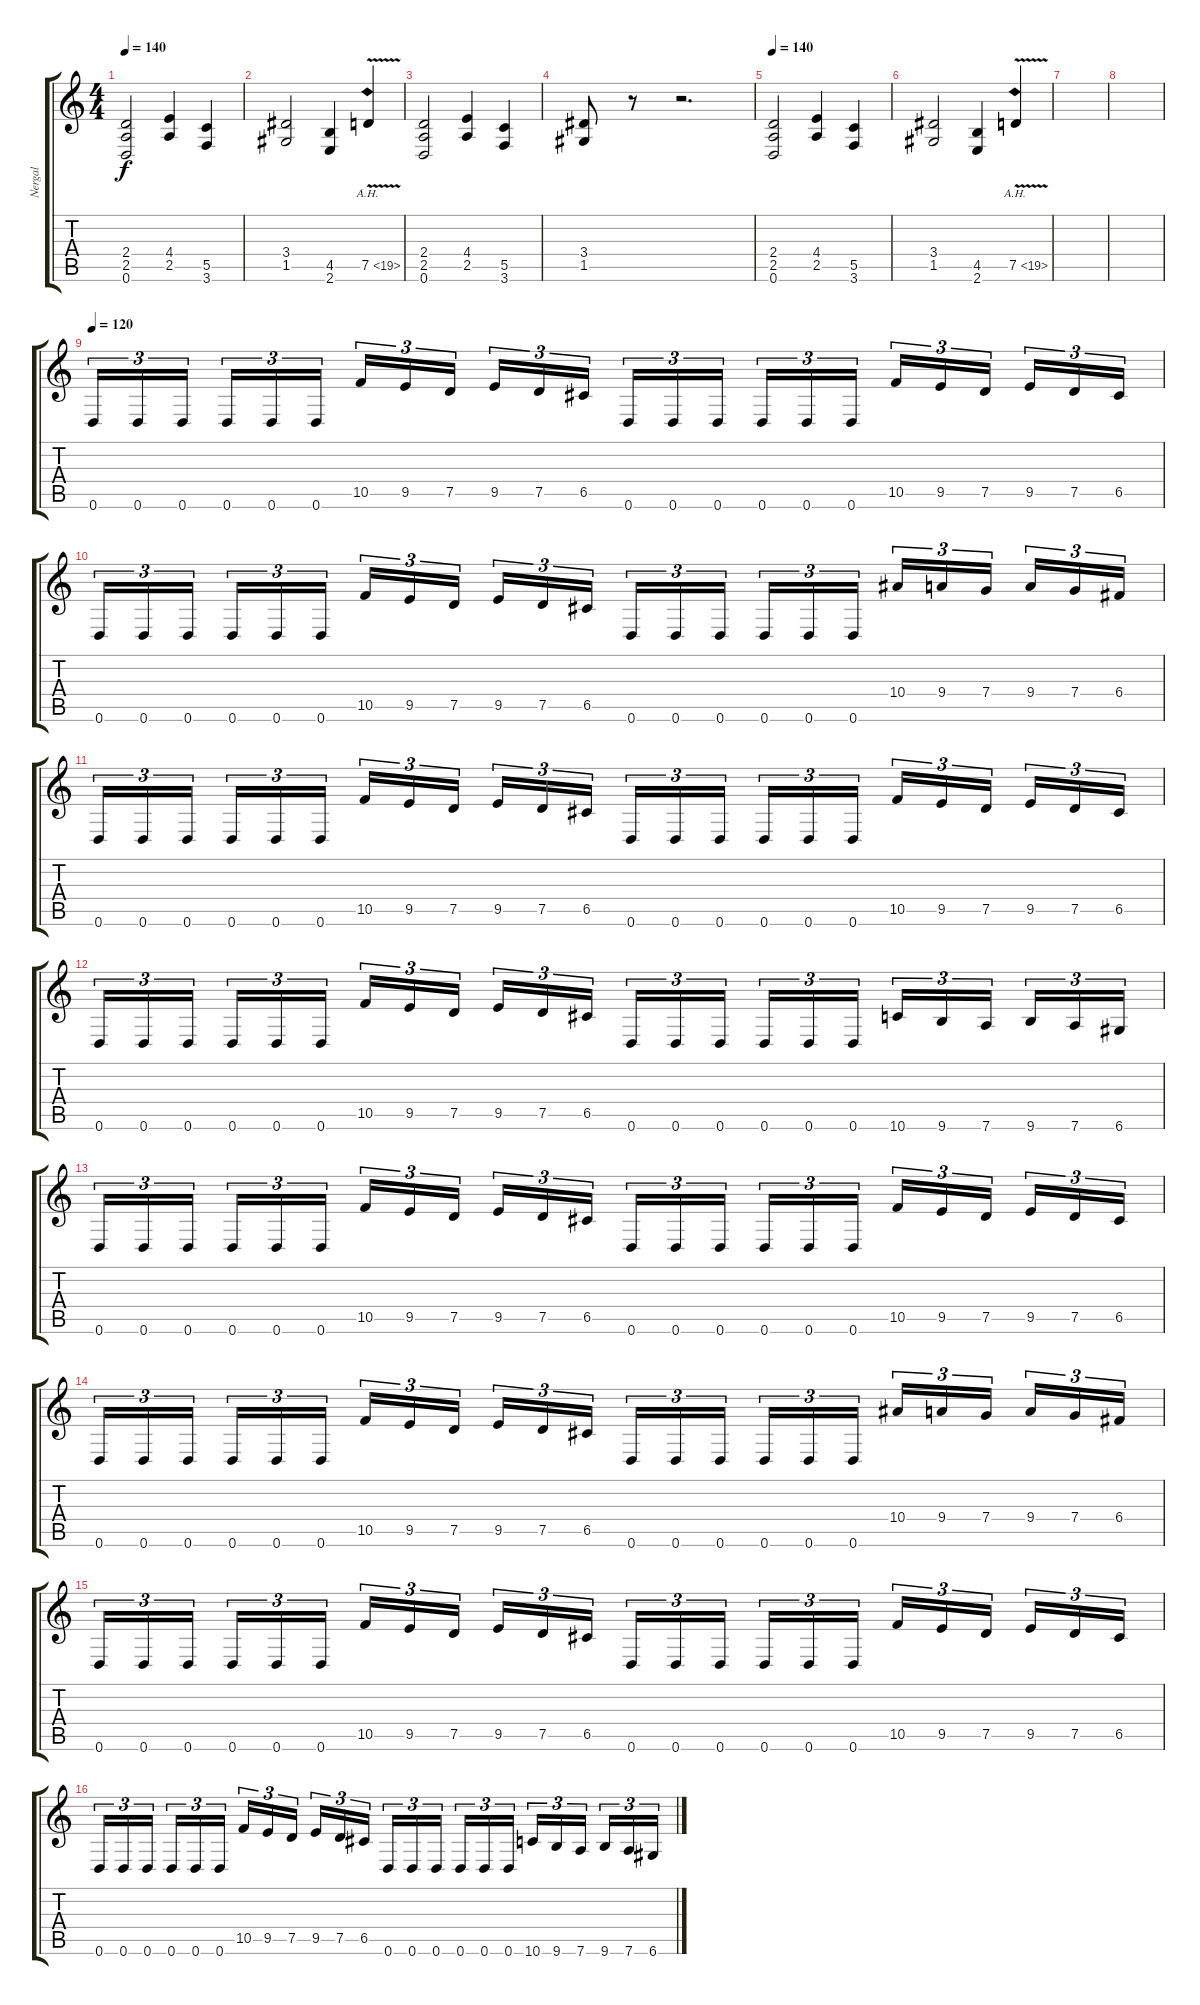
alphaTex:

\track ("Nergal" "Nergal") {instrument distortionguitar}
\staff {score tabs}
\tuning (D4 A3 F3 C3 G2 D2) {hide}
\ts (4 4)
\tempo 140
\clef g2
\ks c
(2.4 2.5 0.6).2{dy f} (4.4 2.5).4 (5.5 3.6).4 |
(3.4 1.5).2 (4.5 2.6).4 7.5{ah 12 v}.4 |
(2.4 2.5 0.6).2 (4.4 2.5).4 (5.5 3.6).4 |
(3.4 1.5).8 r.8 r.2{d} |
\tempo 140
(2.4 2.5 0.6).2 (4.4 2.5).4 (5.5 3.6).4 |
(3.4 1.5).2 (4.5 2.6).4 7.5{ah 12 v}.4 |
|
|
\tempo 120
0.6.16{tu (3 2)} 0.6.16{tu (3 2)} 0.6.16{tu (3 2) beam splitsecondary} 0.6.16{tu (3 2)} 0.6.16{tu (3 2)} 0.6.16{tu (3 2)} 10.5.16{tu (3 2)} 9.5.16{tu (3 2)} 7.5.16{tu (3 2) beam splitsecondary} 9.5.16{tu (3 2)} 7.5.16{tu (3 2)} 6.5.16{tu (3 2)} 0.6.16{tu (3 2)} 0.6.16{tu (3 2)} 0.6.16{tu (3 2) beam splitsecondary} 0.6.16{tu (3 2)} 0.6.16{tu (3 2)} 0.6.16{tu (3 2)} 10.5.16{tu (3 2)} 9.5.16{tu (3 2)} 7.5.16{tu (3 2) beam splitsecondary} 9.5.16{tu (3 2)} 7.5.16{tu (3 2)} 6.5.16{tu (3 2)} |
0.6.16{tu (3 2)} 0.6.16{tu (3 2)} 0.6.16{tu (3 2) beam splitsecondary} 0.6.16{tu (3 2)} 0.6.16{tu (3 2)} 0.6.16{tu (3 2)} 10.5.16{tu (3 2)} 9.5.16{tu (3 2)} 7.5.16{tu (3 2) beam splitsecondary} 9.5.16{tu (3 2)} 7.5.16{tu (3 2)} 6.5.16{tu (3 2)} 0.6.16{tu (3 2)} 0.6.16{tu (3 2)} 0.6.16{tu (3 2) beam splitsecondary} 0.6.16{tu (3 2)} 0.6.16{tu (3 2)} 0.6.16{tu (3 2)} 10.4.16{tu (3 2)} 9.4.16{tu (3 2)} 7.4.16{tu (3 2) beam splitsecondary} 9.4.16{tu (3 2)} 7.4.16{tu (3 2)} 6.4.16{tu (3 2)} |
0.6.16{tu (3 2)} 0.6.16{tu (3 2)} 0.6.16{tu (3 2) beam splitsecondary} 0.6.16{tu (3 2)} 0.6.16{tu (3 2)} 0.6.16{tu (3 2)} 10.5.16{tu (3 2)} 9.5.16{tu (3 2)} 7.5.16{tu (3 2) beam splitsecondary} 9.5.16{tu (3 2)} 7.5.16{tu (3 2)} 6.5.16{tu (3 2)} 0.6.16{tu (3 2)} 0.6.16{tu (3 2)} 0.6.16{tu (3 2) beam splitsecondary} 0.6.16{tu (3 2)} 0.6.16{tu (3 2)} 0.6.16{tu (3 2)} 10.5.16{tu (3 2)} 9.5.16{tu (3 2)} 7.5.16{tu (3 2) beam splitsecondary} 9.5.16{tu (3 2)} 7.5.16{tu (3 2)} 6.5.16{tu (3 2)} |
0.6.16{tu (3 2)} 0.6.16{tu (3 2)} 0.6.16{tu (3 2) beam splitsecondary} 0.6.16{tu (3 2)} 0.6.16{tu (3 2)} 0.6.16{tu (3 2)} 10.5.16{tu (3 2)} 9.5.16{tu (3 2)} 7.5.16{tu (3 2) beam splitsecondary} 9.5.16{tu (3 2)} 7.5.16{tu (3 2)} 6.5.16{tu (3 2)} 0.6.16{tu (3 2)} 0.6.16{tu (3 2)} 0.6.16{tu (3 2) beam splitsecondary} 0.6.16{tu (3 2)} 0.6.16{tu (3 2)} 0.6.16{tu (3 2)} 10.6.16{tu (3 2)} 9.6.16{tu (3 2)} 7.6.16{tu (3 2) beam splitsecondary} 9.6.16{tu (3 2)} 7.6.16{tu (3 2)} 6.6.16{tu (3 2)} |
0.6.16{tu (3 2)} 0.6.16{tu (3 2)} 0.6.16{tu (3 2) beam splitsecondary} 0.6.16{tu (3 2)} 0.6.16{tu (3 2)} 0.6.16{tu (3 2)} 10.5.16{tu (3 2)} 9.5.16{tu (3 2)} 7.5.16{tu (3 2) beam splitsecondary} 9.5.16{tu (3 2)} 7.5.16{tu (3 2)} 6.5.16{tu (3 2)} 0.6.16{tu (3 2)} 0.6.16{tu (3 2)} 0.6.16{tu (3 2) beam splitsecondary} 0.6.16{tu (3 2)} 0.6.16{tu (3 2)} 0.6.16{tu (3 2)} 10.5.16{tu (3 2)} 9.5.16{tu (3 2)} 7.5.16{tu (3 2) beam splitsecondary} 9.5.16{tu (3 2)} 7.5.16{tu (3 2)} 6.5.16{tu (3 2)} |
0.6.16{tu (3 2)} 0.6.16{tu (3 2)} 0.6.16{tu (3 2) beam splitsecondary} 0.6.16{tu (3 2)} 0.6.16{tu (3 2)} 0.6.16{tu (3 2)} 10.5.16{tu (3 2)} 9.5.16{tu (3 2)} 7.5.16{tu (3 2) beam splitsecondary} 9.5.16{tu (3 2)} 7.5.16{tu (3 2)} 6.5.16{tu (3 2)} 0.6.16{tu (3 2)} 0.6.16{tu (3 2)} 0.6.16{tu (3 2) beam splitsecondary} 0.6.16{tu (3 2)} 0.6.16{tu (3 2)} 0.6.16{tu (3 2)} 10.4.16{tu (3 2)} 9.4.16{tu (3 2)} 7.4.16{tu (3 2) beam splitsecondary} 9.4.16{tu (3 2)} 7.4.16{tu (3 2)} 6.4.16{tu (3 2)} |
0.6.16{tu (3 2)} 0.6.16{tu (3 2)} 0.6.16{tu (3 2) beam splitsecondary} 0.6.16{tu (3 2)} 0.6.16{tu (3 2)} 0.6.16{tu (3 2)} 10.5.16{tu (3 2)} 9.5.16{tu (3 2)} 7.5.16{tu (3 2) beam splitsecondary} 9.5.16{tu (3 2)} 7.5.16{tu (3 2)} 6.5.16{tu (3 2)} 0.6.16{tu (3 2)} 0.6.16{tu (3 2)} 0.6.16{tu (3 2) beam splitsecondary} 0.6.16{tu (3 2)} 0.6.16{tu (3 2)} 0.6.16{tu (3 2)} 10.5.16{tu (3 2)} 9.5.16{tu (3 2)} 7.5.16{tu (3 2) beam splitsecondary} 9.5.16{tu (3 2)} 7.5.16{tu (3 2)} 6.5.16{tu (3 2)} |
0.6.16{tu (3 2)} 0.6.16{tu (3 2)} 0.6.16{tu (3 2) beam splitsecondary} 0.6.16{tu (3 2)} 0.6.16{tu (3 2)} 0.6.16{tu (3 2)} 10.5.16{tu (3 2)} 9.5.16{tu (3 2)} 7.5.16{tu (3 2) beam splitsecondary} 9.5.16{tu (3 2)} 7.5.16{tu (3 2)} 6.5.16{tu (3 2)} 0.6.16{tu (3 2)} 0.6.16{tu (3 2)} 0.6.16{tu (3 2) beam splitsecondary} 0.6.16{tu (3 2)} 0.6.16{tu (3 2)} 0.6.16{tu (3 2)} 10.6.16{tu (3 2)} 9.6.16{tu (3 2)} 7.6.16{tu (3 2) beam splitsecondary} 9.6.16{tu (3 2)} 7.6.16{tu (3 2)} 6.6.16{tu (3 2)}
